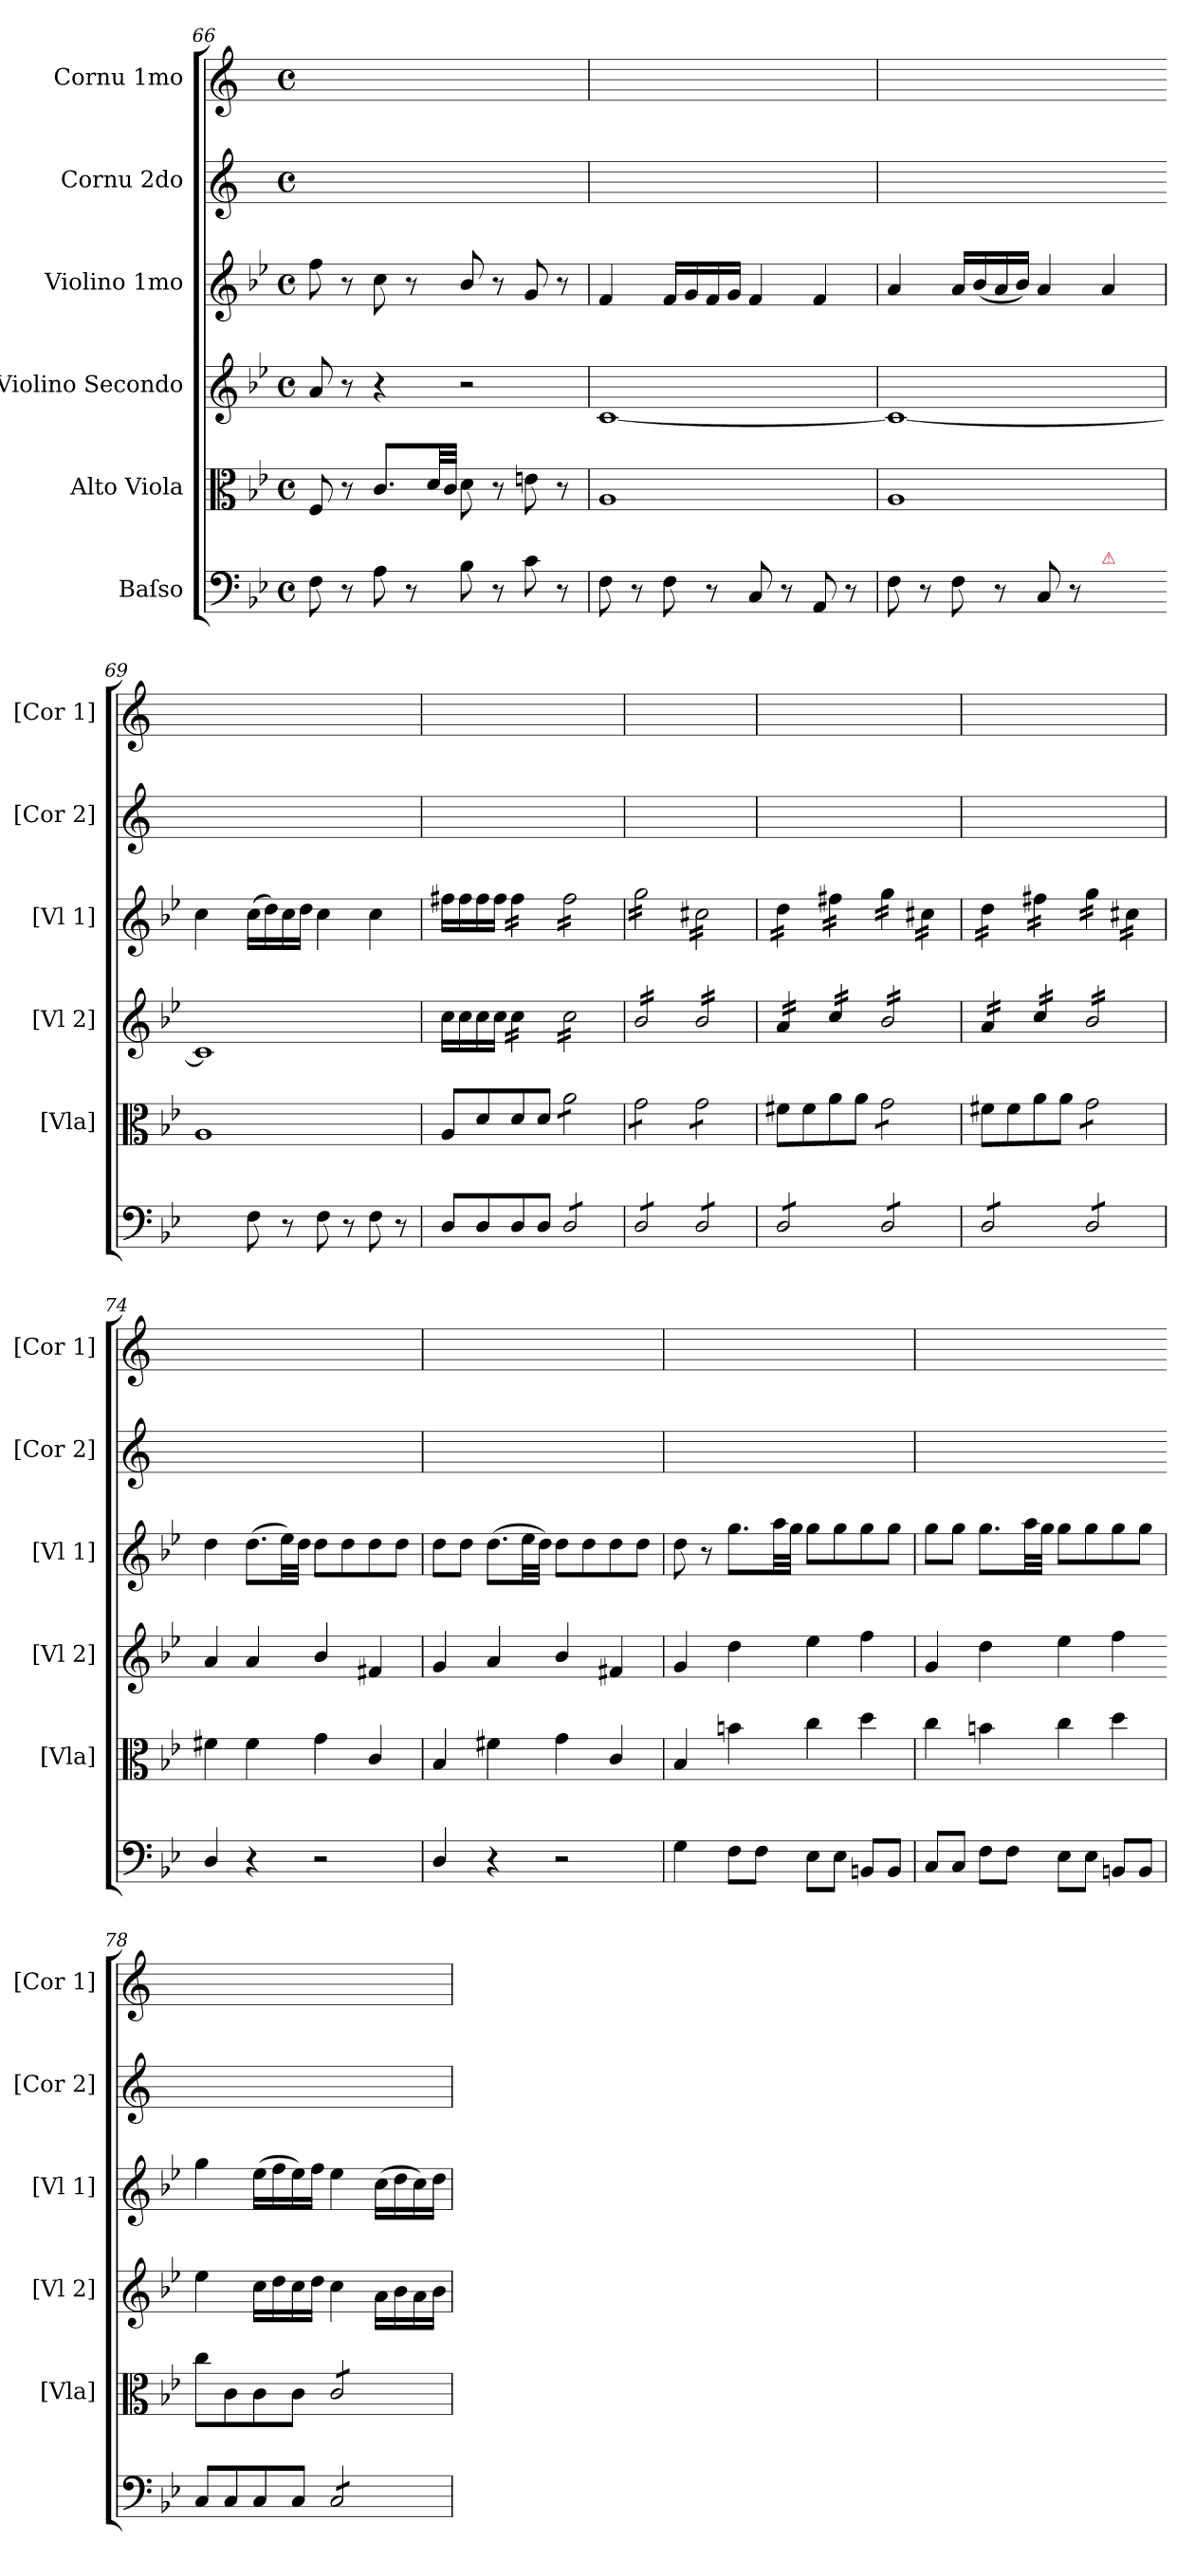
**kern	**kern	**kern	**kern	**kern	**kern
*part6	*part5	*part4	*part3	*part2	*part1
*staff6	*staff5	*staff4	*staff3	*staff2	*staff1
*I"Baſso	*I"Alto Viola	*I"Violino Secondo	*I"Violino 1mo	*I"Cornu 2do	*I"Cornu 1mo
*	*I'[Vla]	*I'[Vl 2]	*I'[Vl 1]	*I'[Cor 2]	*I'[Cor 1]
*clefF4	*clefC3	*clefG2	*clefG2	*clefG2	*clefG2
*	*	*	*	*ITrd1c2	*ITrd1c2
*k[b-e-]	*k[b-e-]	*k[b-e-]	*k[b-e-]	*k[b-e-]	*k[b-e-]
*B-:	*B-:	*B-:	*B-:	*B-:	*B-:
*M4/4	*M4/4	*M4/4	*M4/4	*M4/4	*M4/4
*met(c)	*met(c)	*met(c)	*met(c)	*met(c)	*met(c)
=66	=66	=66	=66	=66	=66
8F\	8F/	8a/	8ff\	1ryy	1ryy
8r	8r	8r	8r	.	.
8A\	8.c/L	4r	8cc\	.	.
8r	.	.	8r	.	.
.	32d/LL	.	.	.	.
.	32c/JJJ	.	.	.	.
8B-\	8d\	2r	8b-/	.	.
8r	8r	.	8r	.	.
8c\	8en\	.	8g/	.	.
8r	8r	.	8r	.	.
=67	=67	=67	=67	=67	=67
8F\	1A	[<1c	4f/	1ryy	1ryy
8r	.	.	.	.	.
8F\	.	.	16f/LL	.	.
.	.	.	16g/	.	.
8r	.	.	16f/	.	.
.	.	.	16g/JJ	.	.
8C/	.	.	4f/	.	.
8r	.	.	.	.	.
8AA/	.	.	4f/	.	.
8r	.	.	.	.	.
=68	=68	=68	=68	=68	=68
8F\	1A	1c_	4a/	1ryy	1ryy
8r	.	.	.	.	.
8F\	.	.	16a/LL	.	.
.	.	.	(<16b-/	.	.
8r	.	.	16a/	.	.
.	.	.	16b-/JJ)	.	.
8C/	.	.	4a/	.	.
8r	.	.	.	.	.
!LO:TX:a:color=crimson:t=⚠	!	!	!	!	!
8AA/yy	.	.	4a/	.	.
8ryy	.	.	.	.	.
=69-	=69	=69	=69	=69	=69
8F\yy	1A	1c]	4cc\	1ryy	1ryy
8ryy	.	.	.	.	.
8F\	.	.	(>16cc\LL	.	.
.	.	.	16dd\)	.	.
8r	.	.	16cc\	.	.
.	.	.	16dd\JJ	.	.
8F\	.	.	4cc\	.	.
8r	.	.	.	.	.
8F\	.	.	4cc\	.	.
8r	.	.	.	.	.
=70	=70	=70	=70	=70	=70
8D/L	8A/L	16cc\LL	16ff#X\LL	1ryy	1ryy
.	.	16cc\	16ff#\	.	.
8D/	8d/	16cc\	16ff#\	.	.
.	.	16cc\JJ	16ff#\JJ	.	.
*	*	*tremolo	*	*	*
*	*	*	*tremolo	*	*
8D/	8d/	16cc\LL	16ff#\LL	.	.
.	.	16cc\	16ff#\	.	.
8D/J	8d/J	16cc\	16ff#\	.	.
.	.	16cc\JJ	16ff#\JJ	.	.
*tremolo	*	*	*	*	*
*	*tremolo	*	*	*	*
8D/L	8a\L	16cc\LL	16ff#\LL	.	.
.	.	16cc\	16ff#\	.	.
8D/	8a\	16cc\	16ff#\	.	.
.	.	16cc\	16ff#\	.	.
8D/	8a\	16cc\	16ff#\	.	.
.	.	16cc\	16ff#\	.	.
8D/J	8a\J	16cc\	16ff#\	.	.
.	.	16cc\JJ	16ff#\JJ	.	.
=71	=71	=71	=71	=71	=71
8D/L	8g\L	16b-/LL	16gg\LL	1ryy	1ryy
.	.	16b-/	16gg\	.	.
8D/	8g\	16b-/	16gg\	.	.
.	.	16b-/	16gg\	.	.
8D/	8g\	16b-/	16gg\	.	.
.	.	16b-/	16gg\	.	.
8D/J	8g\J	16b-/	16gg\	.	.
.	.	16b-/JJ	16gg\JJ	.	.
8D/L	8g\L	16b-/LL	16cc#X\LL	.	.
.	.	16b-/	16cc#X\	.	.
8D/	8g\	16b-/	16cc#X\	.	.
.	.	16b-/	16cc#X\	.	.
8D/	8g\	16b-/	16cc#X\	.	.
.	.	16b-/	16cc#X\	.	.
8D/J	8g\J	16b-/	16cc#X\	.	.
*	*Xtremolo	*	*	*	*
.	.	16b-/JJ	16cc#X\JJ	.	.
=72	=72	=72	=72	=72	=72
8D/L	8f#X\L	16a/LL	16dd\LL	1ryy	1ryy
.	.	16a/	16dd\	.	.
8D/	8f#\	16a/	16dd\	.	.
.	.	16a/JJ	16dd\JJ	.	.
8D/	8a\	16cc/LL	16ff#X\LL	.	.
.	.	16cc/	16ff#X\	.	.
8D/J	8a\J	16cc/	16ff#X\	.	.
.	.	16cc/JJ	16ff#X\JJ	.	.
*	*tremolo	*	*	*	*
8D/L	8g\L	16b-/LL	16gg\LL	.	.
.	.	16b-/	16gg\	.	.
8D/	8g\	16b-/	16gg\	.	.
.	.	16b-/	16gg\JJ	.	.
8D/	8g\	16b-/	16cc#X\LL	.	.
.	.	16b-/	16cc#X\	.	.
8D/J	8g\J	16b-/	16cc#X\	.	.
*	*Xtremolo	*	*	*	*
.	.	16b-/JJ	16cc#X\JJ	.	.
=73	=73	=73	=73	=73	=73
8D/L	8f#X\L	16a/LL	16dd\LL	1ryy	1ryy
.	.	16a/	16dd\	.	.
8D/	8f#\	16a/	16dd\	.	.
.	.	16a/JJ	16dd\JJ	.	.
8D/	8a\	16cc/LL	16ff#X\LL	.	.
.	.	16cc/	16ff#X\	.	.
8D/J	8a\J	16cc/	16ff#X\	.	.
.	.	16cc/JJ	16ff#X\JJ	.	.
*	*tremolo	*	*	*	*
8D/L	8g\L	16b-/LL	16gg\LL	.	.
.	.	16b-/	16gg\	.	.
8D/	8g\	16b-/	16gg\	.	.
.	.	16b-/	16gg\JJ	.	.
8D/	8g\	16b-/	16cc#X\LL	.	.
.	.	16b-/	16cc#X\	.	.
8D/J	8g\J	16b-/	16cc#X\	.	.
*	*Xtremolo	*	*	*	*
*Xtremolo	*	*	*	*	*
.	.	16b-/JJ	16cc#X\JJ	.	.
*	*	*	*Xtremolo	*	*
*	*	*Xtremolo	*	*	*
=74	=74	=74	=74	=74	=74
4D/	4f#X\	4a/	4dd\	1ryy	1ryy
4r	4f#\	4a/	(>8.dd\L	.	.
.	.	.	32ee-\LL)	.	.
.	.	.	32dd\JJJ	.	.
2r	4g\	4b-/	8dd\L	.	.
.	.	.	8dd\	.	.
.	4c/	4f#X/	8dd\	.	.
.	.	.	8dd\J	.	.
=75	=75	=75	=75	=75	=75
4D/	4B-/	4g/	8dd\L	1ryy	1ryy
.	.	.	8dd\J	.	.
4r	4f#X\	4a/	(>8.dd\L	.	.
.	.	.	32ee-\LL	.	.
.	.	.	32dd\JJJ)	.	.
2r	4g\	4b-/	8dd\L	.	.
.	.	.	8dd\	.	.
.	4c/	4f#X/	8dd\	.	.
.	.	.	8dd\J	.	.
=76	=76	=76	=76	=76	=76
4G\	4B-/	4g/	8dd\	1ryy	1ryy
.	.	.	8r	.	.
8F\L	4bn\	4dd\	8.gg\L	.	.
8F\J	.	.	.	.	.
.	.	.	32aa\LL	.	.
.	.	.	32gg\JJJ	.	.
8E-\L	4cc\	4ee-\	8gg\L	.	.
8E-\J	.	.	8gg\	.	.
8BBn/L	4dd\	4ff\	8gg\	.	.
8BB/J	.	.	8gg\J	.	.
=77	=77	=77	=77	=77	=77
8C/L	4cc\	4g/	8gg\L	1ryy	1ryy
8C/J	.	.	8gg\J	.	.
8F\L	4bn\	4dd\	8.gg\L	.	.
8F\J	.	.	.	.	.
.	.	.	32aa\LL	.	.
.	.	.	32gg\JJJ	.	.
8E-\L	4cc\	4ee-\	8gg\L	.	.
8E-\J	.	.	8gg\	.	.
8BBn/L	4dd\	4ff\	8gg\	.	.
8BB/J	.	.	8gg\J	.	.
=78	=78	=78-	=78	=78	=78
8C/L	8cc\L	4ee-\	4gg\	1ryy	1ryy
8C/	8c\	.	.	.	.
8C/	8c\	16cc\LL	(>16ee-\LL	.	.
.	.	16dd\	16ff\	.	.
8C/J	8c\J	16cc\	16ee-\)	.	.
.	.	16dd\JJ	16ff\JJ	.	.
*tremolo	*	*	*	*	*
*	*tremolo	*	*	*	*
8C/L	8c/L	4cc\	4ee-\	.	.
8C/	8c/	.	.	.	.
8C/	8c/	16a\LL	(>16cc\LL	.	.
.	.	16b-\	16dd\	.	.
8C/J	8c/J	16a\	16cc\)	.	.
*	*Xtremolo	*	*	*	*
*Xtremolo	*	*	*	*	*
.	.	16b-\JJ	16dd\JJ	.	.
=	=	=	=	=	=
*-	*-	*-	*-	*-	*-
